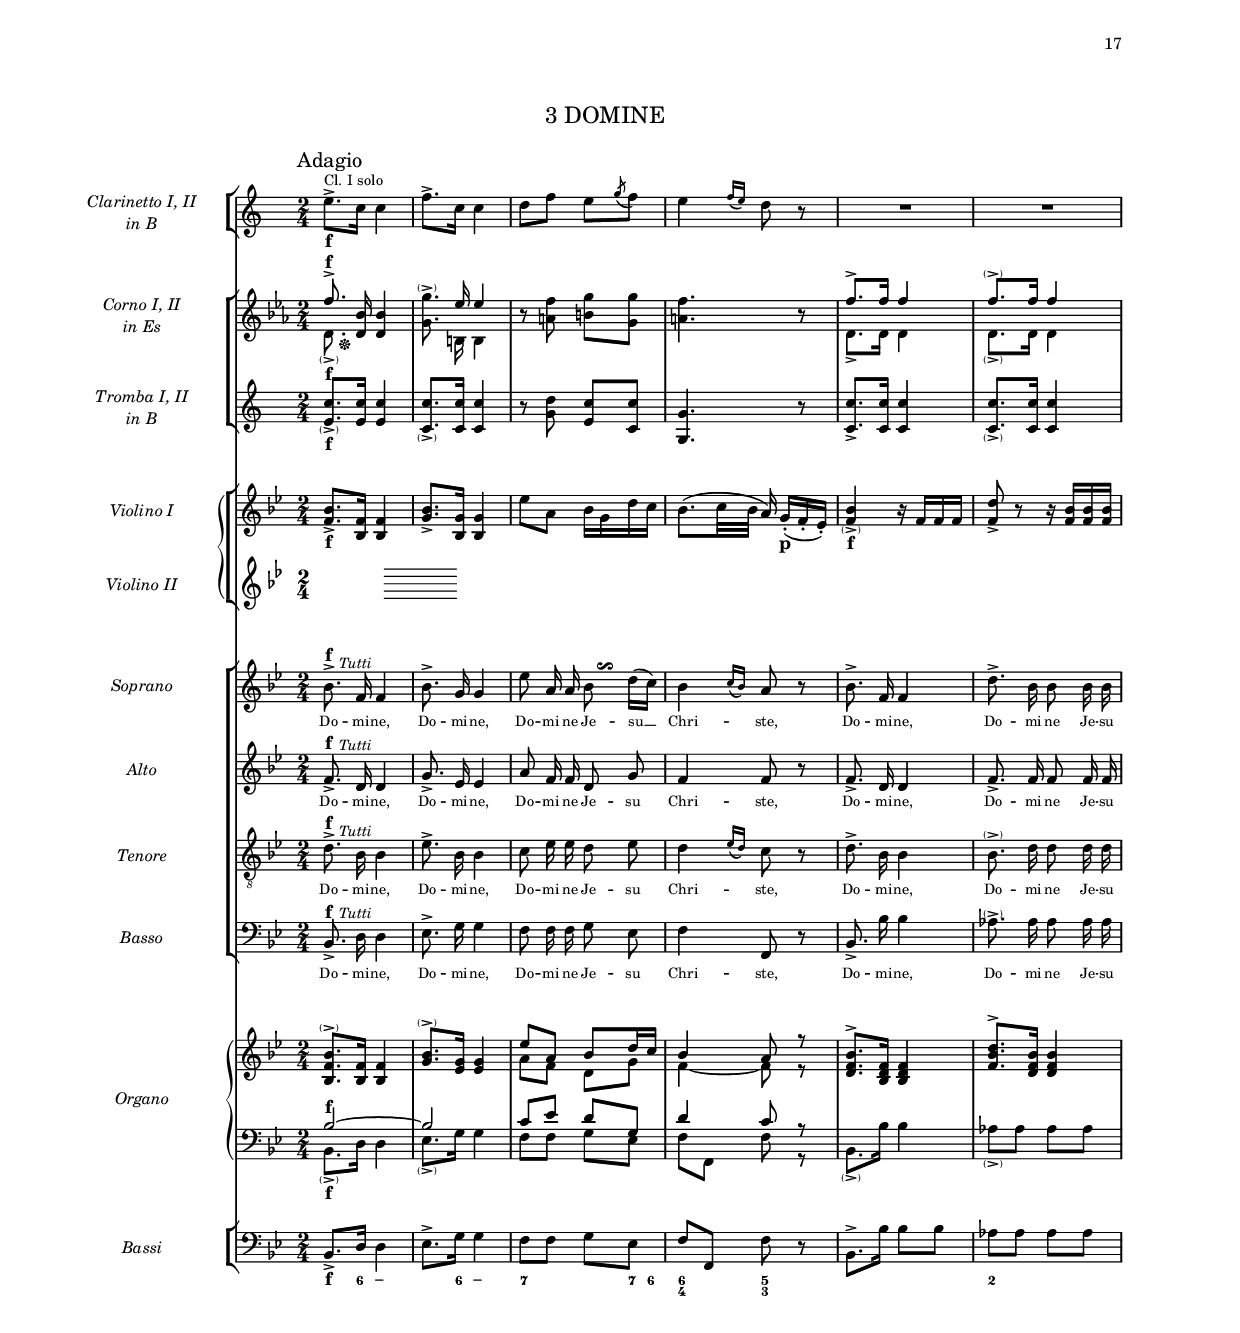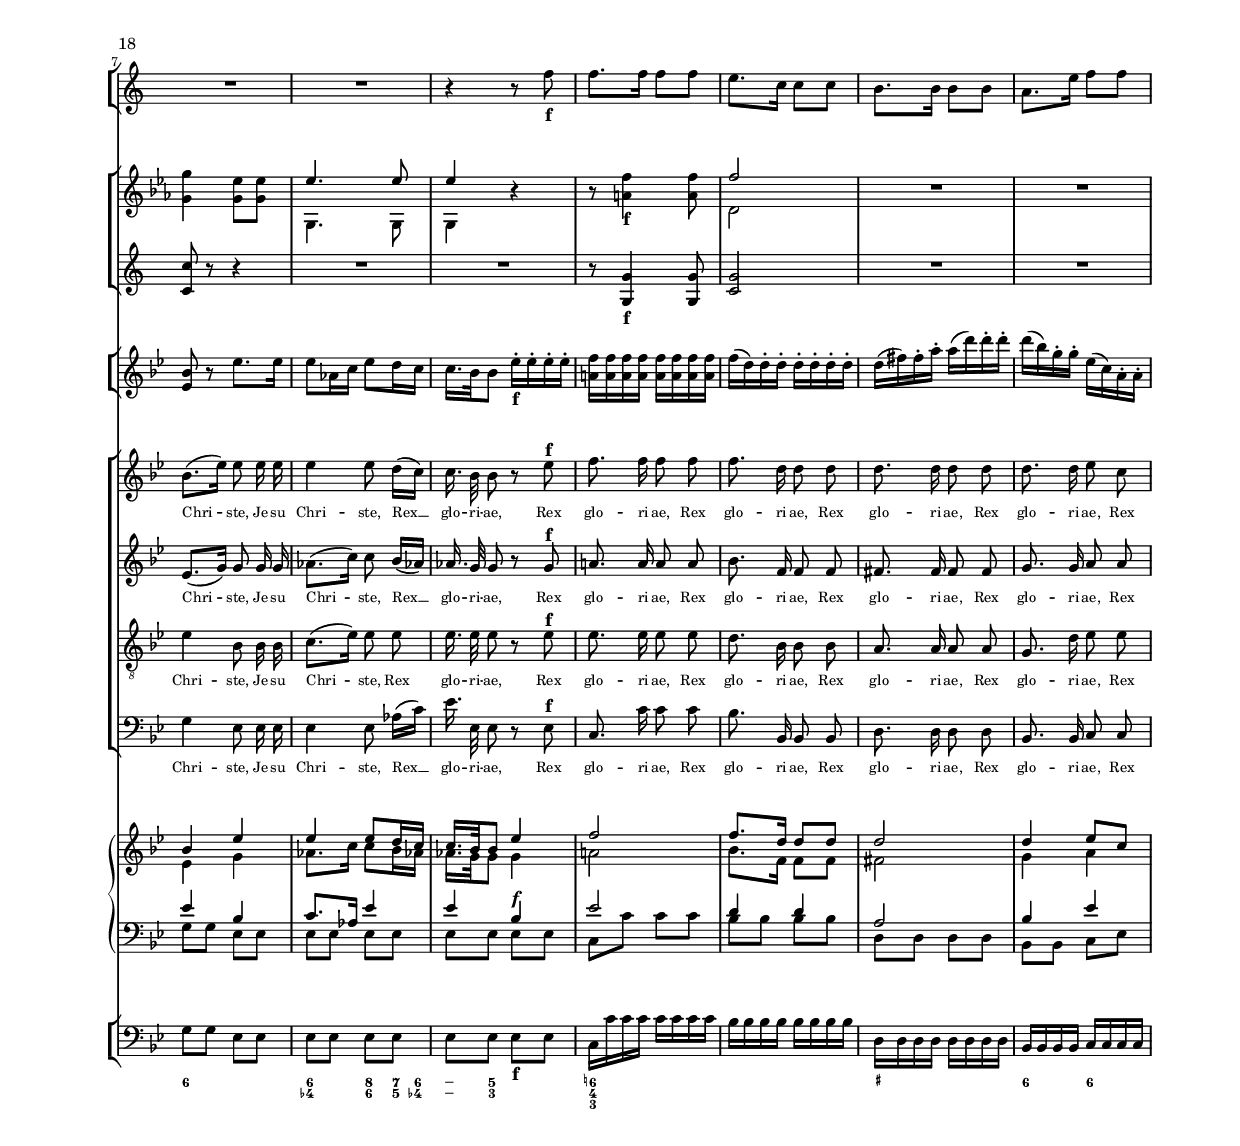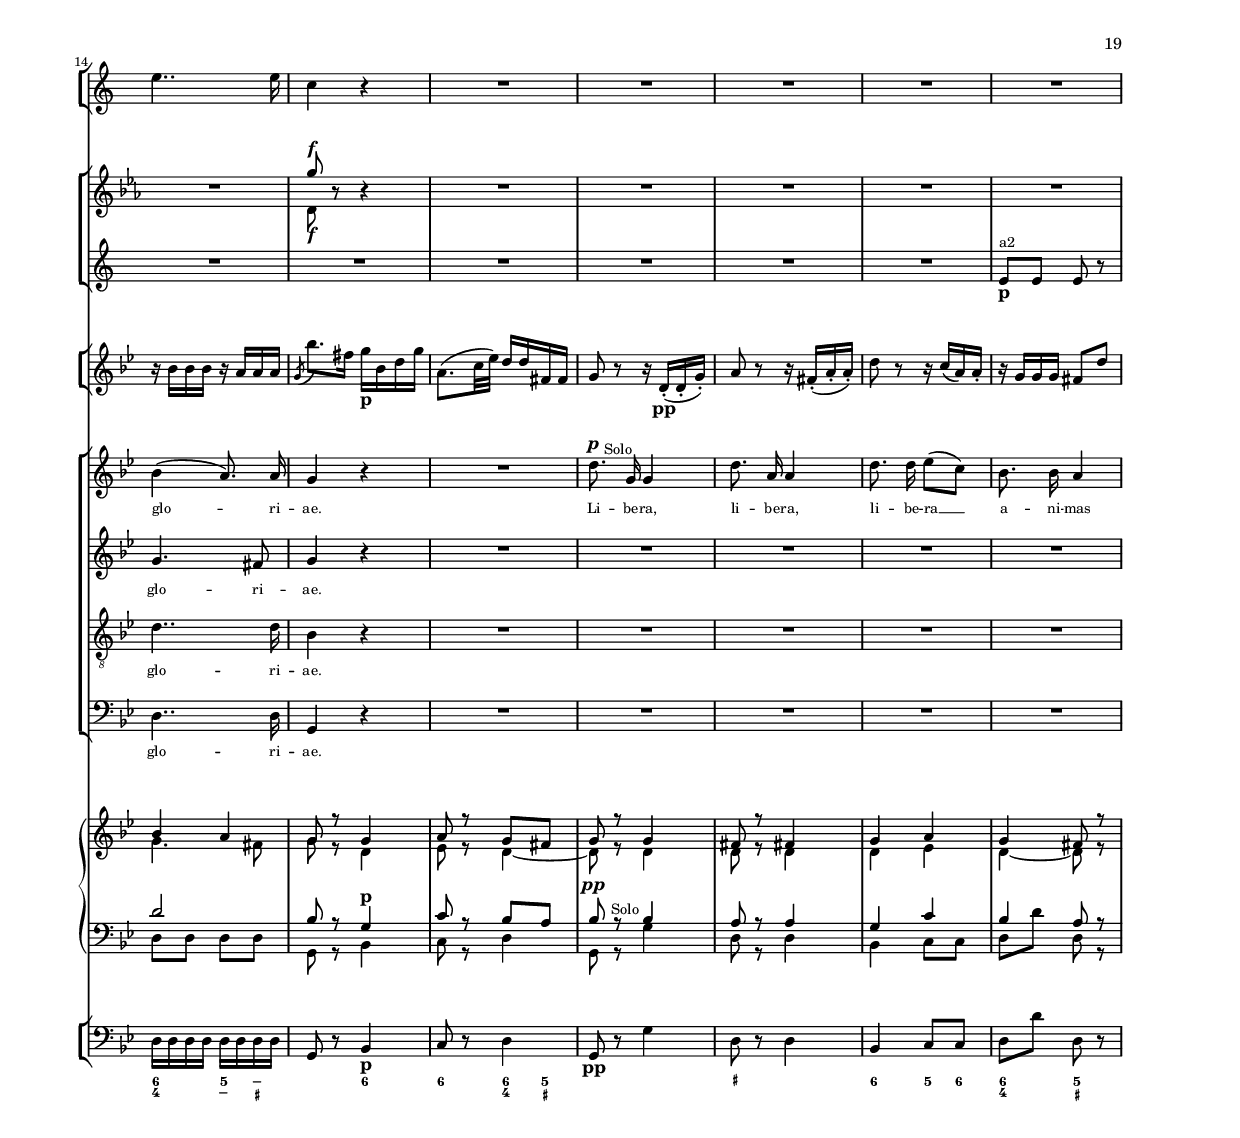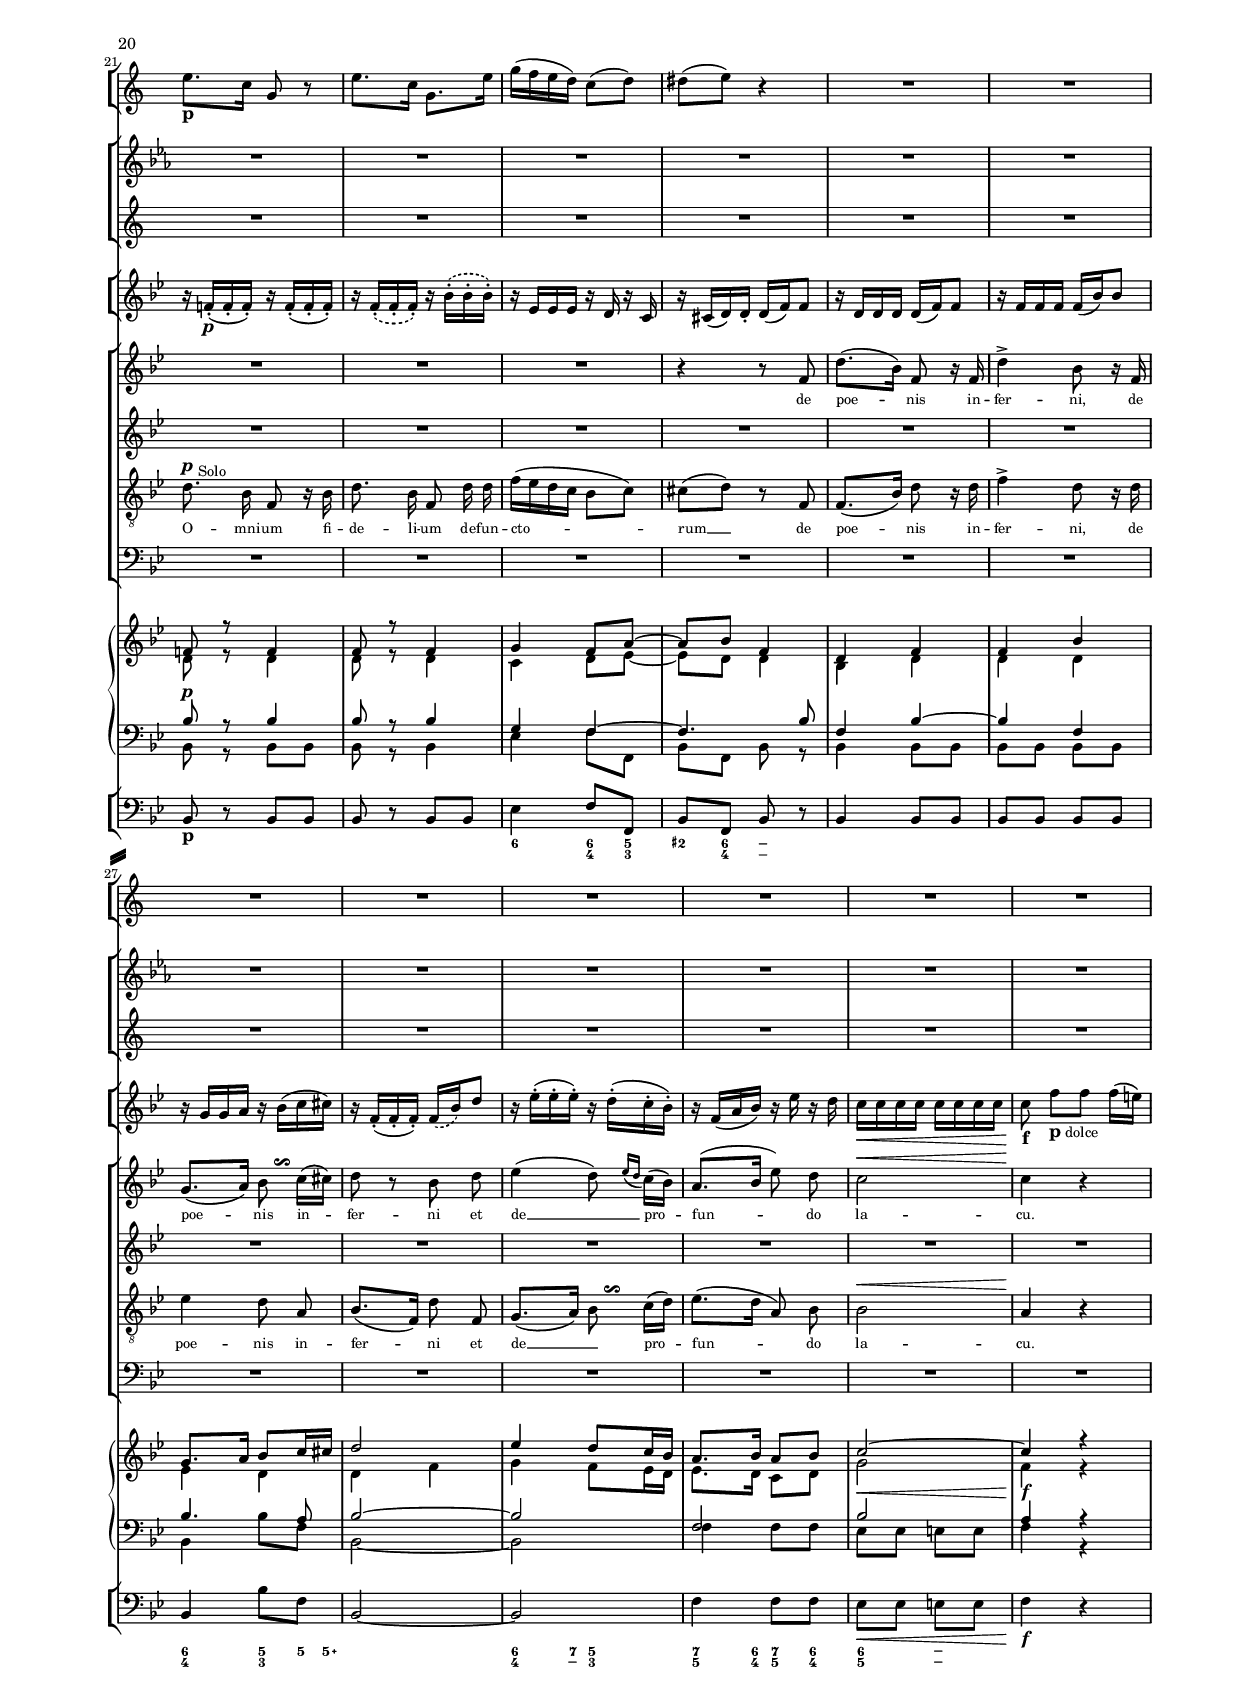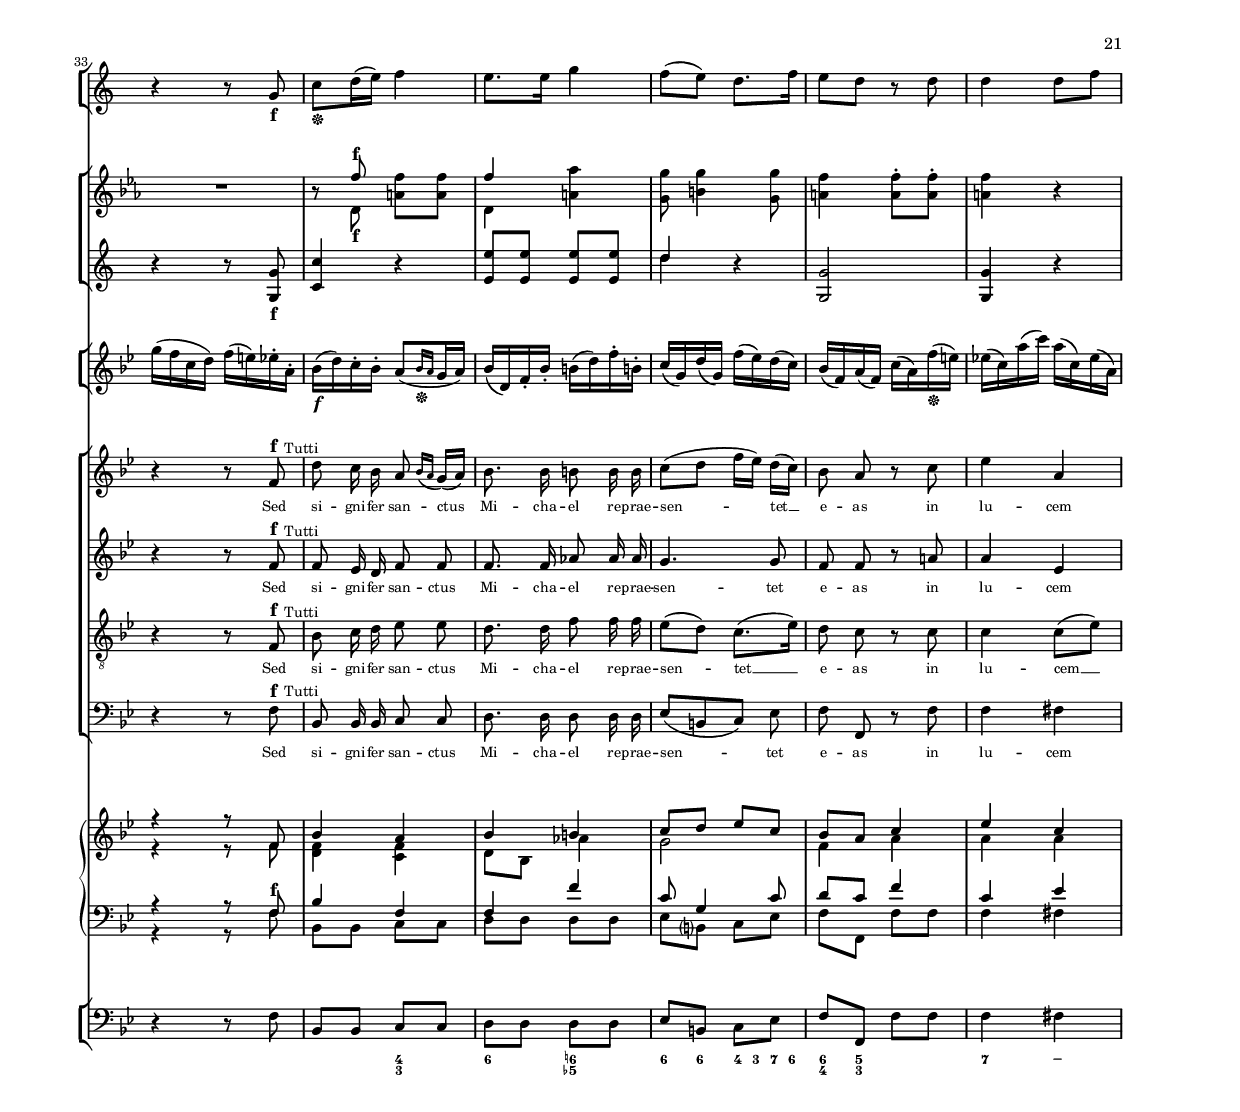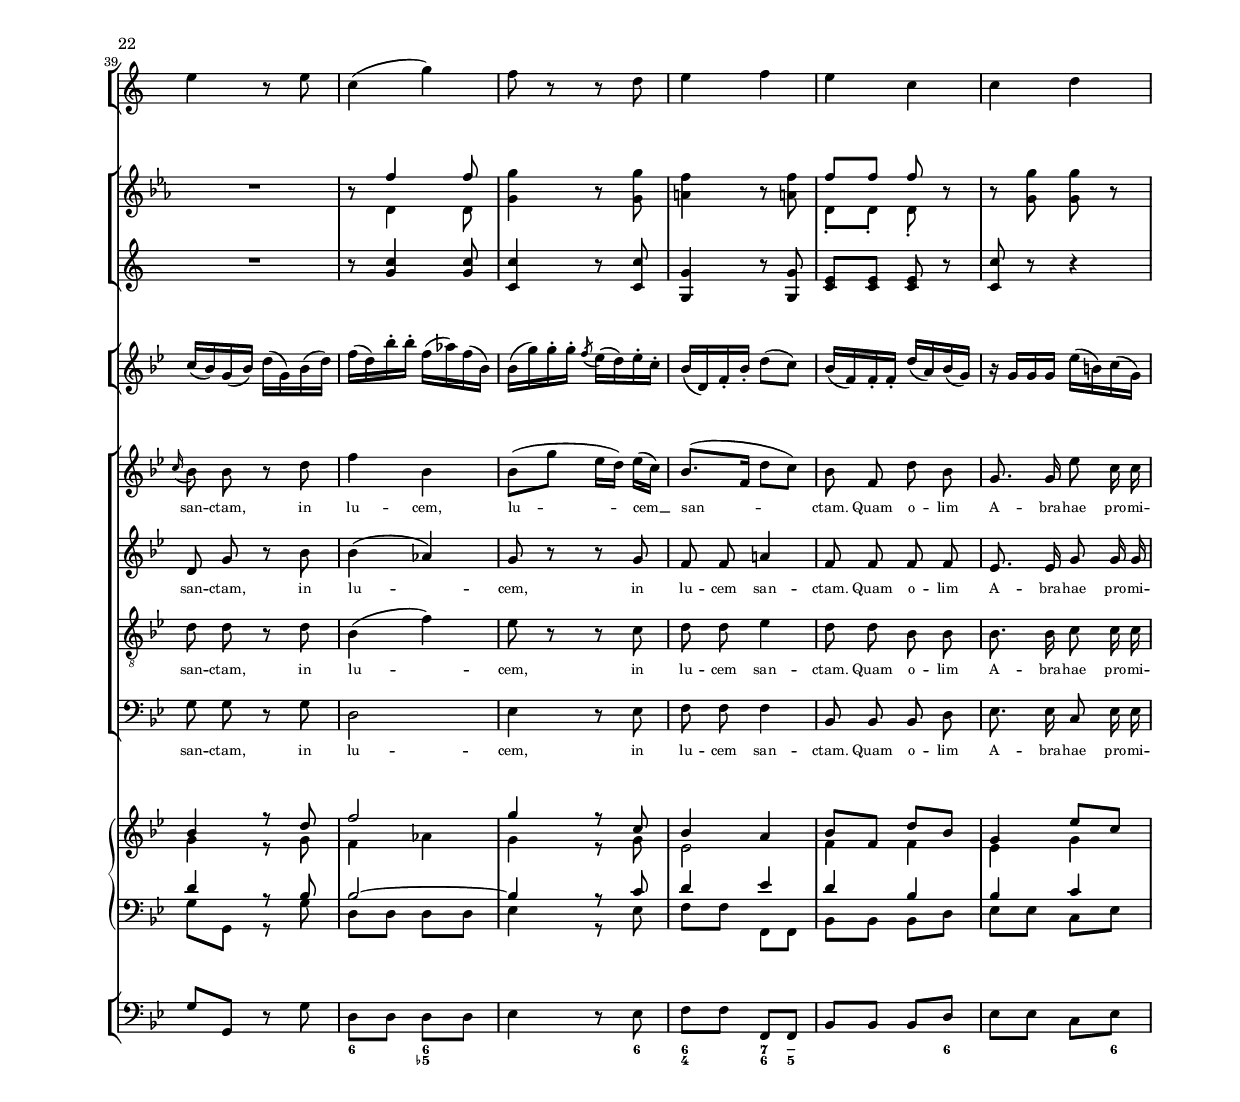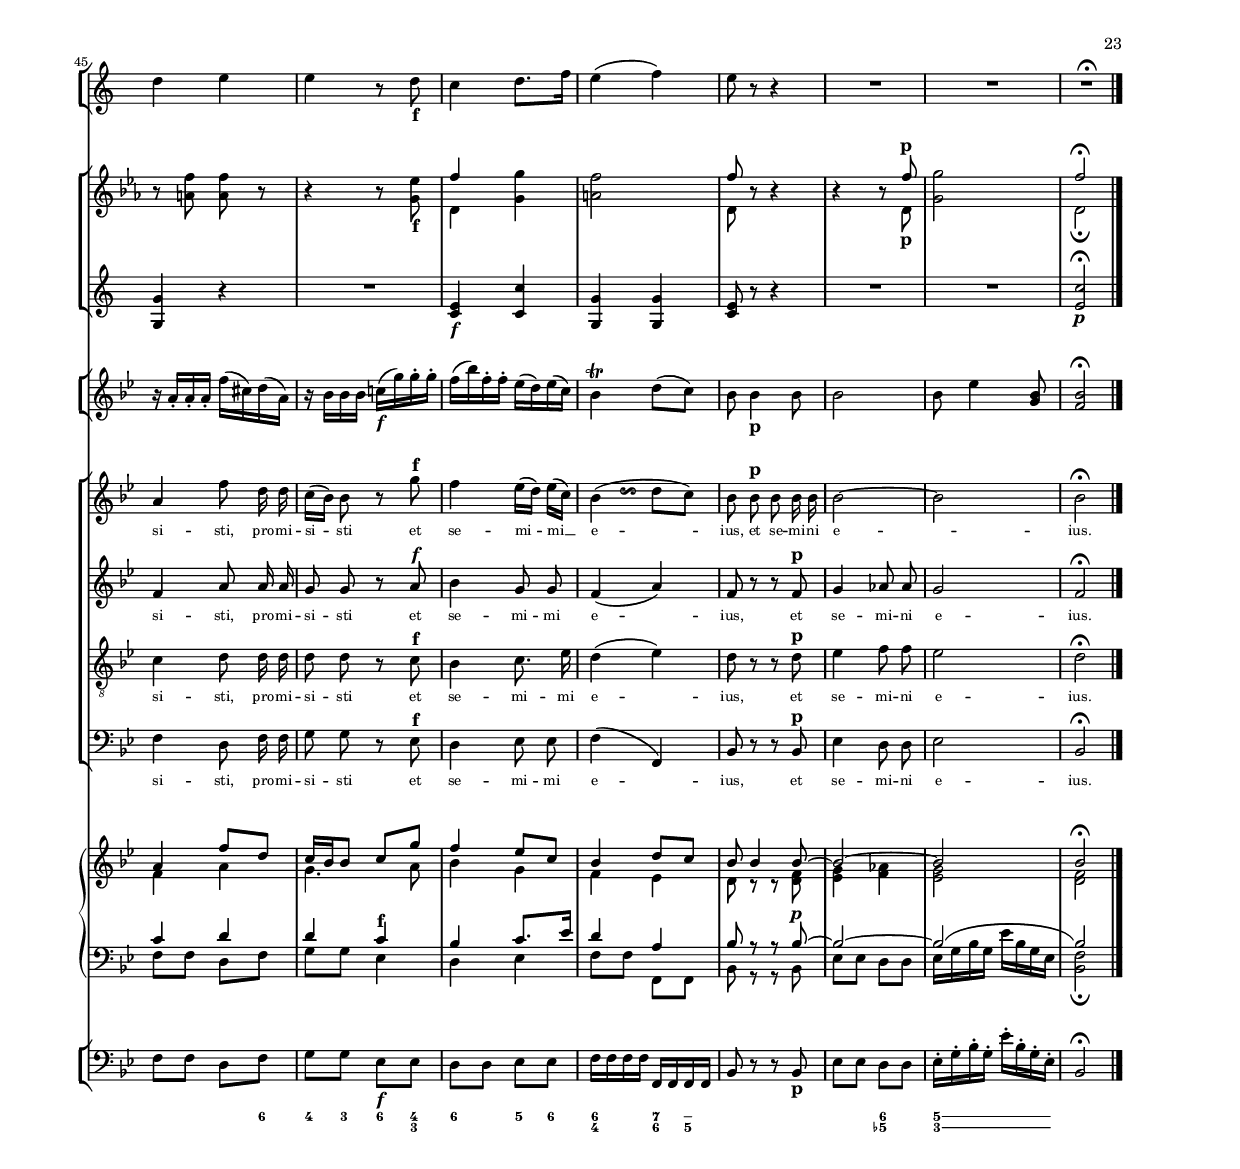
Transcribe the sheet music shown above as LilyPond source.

% (c) 2017 by Wolfgang Skala.
% This file is licensed under the Creative Commons Attribution-NonCommercial-ShareAlike 4.0 International License.
% To view a copy of this license, visit http://creativecommons.org/licenses/by-nc-sa/4.0/.

\version "2.18.0"

\include "../definitions.ly"

\paper { first-page-number = #17 }

#(set-global-staff-size 14.14)

\book {
	\bookpart {
		\header {
			subtitle = \markup { \vspace #3 \normal-text \larger \larger "3 DOMINE" }
			composer = \markup { \larger " " }
		}
		\score {
			<<
				\new StaffGroup {
					\new Staff \with { soloText = \markup { \medium \remark { Cl. I solo } } } <<
						\set Staff.instrumentName = \markup { \center-column { "Clarinetto I, II" "in B" } }
						\partcombine \DomineClarinettoI \DomineClarinettoII
					>>
				}
				\new StaffGroup <<
					\new Staff <<
						\set Staff.instrumentName = \markup { \center-column { "Corno I, II" "in Es" } }
						\partcombine \DomineCornoI \DomineCornoII
					>>
					\new Staff <<
						\set Staff.instrumentName = \markup { \center-column { "Tromba I, II" "in B" } }
						\partcombine \DomineTrombaI \DomineTrombaII
					>>
				>>
				\new StaffGroup <<
					\new GrandStaff <<
						\new Staff {
							\set Staff.instrumentName = "Violino I"
							\DomineViolinoI
						}
						\new Staff {
							\set Staff.instrumentName = "Violino II"
							\DomineViolinoII
						}
					>>
				>>
				\new ChoirStaff <<
					\new Staff {
						\set Staff.instrumentName = "Soprano"
						\new Voice = "Soprano" { \dynamicUp \DomineSopranoNotes }
					}
					\new Lyrics \lyricsto Soprano \DomineSopranoLyrics
					
					\new Staff {
						\set Staff.instrumentName = "Alto"
						\new Voice = "Alto" { \dynamicUp \DomineAltoNotes }
					}
					\new Lyrics \lyricsto Alto \DomineAltoLyrics
					
					\new Staff {
						\set Staff.instrumentName = "Tenore"
						\new Voice = "Tenore" { \dynamicUp \DomineTenoreNotes }
					}
					\new Lyrics \lyricsto Tenore \DomineTenoreLyrics
					
					\new Staff {
						\set Staff.instrumentName = "Basso"
						\new Voice = "Basso" { \dynamicUp \DomineBassoNotes }
					}
					\new Lyrics \lyricsto Basso \DomineBassoLyrics
				>>
				\new PianoStaff <<
					\set PianoStaff.instrumentName = "Organo"
					\new Staff << \DomineOrganoR >>
					\new Staff << \dynamicUp \DomineOrganoL >>
				>>
				\new StaffGroup <<
					\new Staff {
						\set Staff.instrumentName = "Bassi"
						\DomineBassi
					}
				>>
				\new FiguredBass {
					\DomineBassFigures
				}
			>>
			\layout { }
			\midi { \tempo 4 = 60 }
		}
	}
}